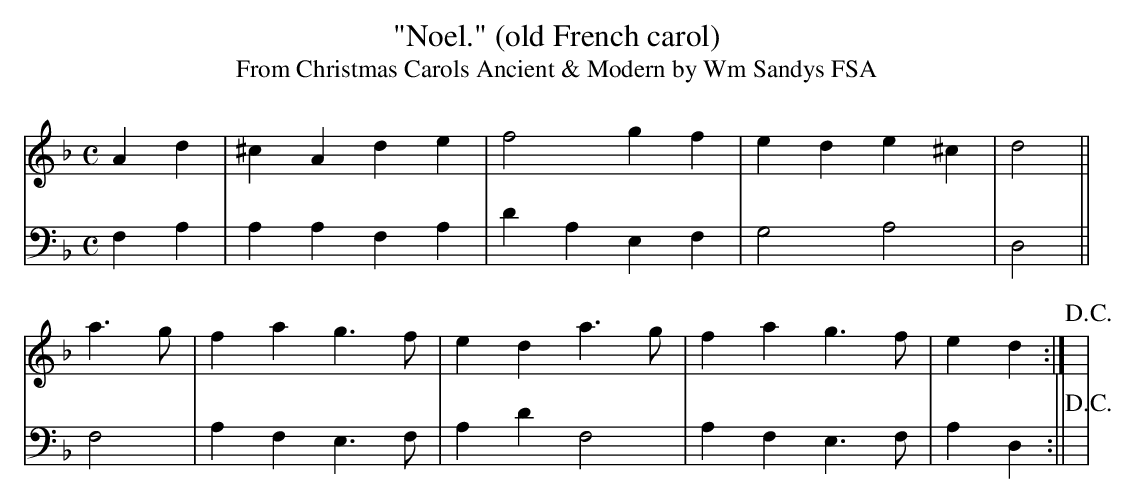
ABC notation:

X:1
T: "Noel." (old French carol)
T:From Christmas Carols Ancient & Modern by Wm Sandys FSA
M:C
L:1/4
K:Dm
V:T1 clef=treble
V:B1 middle=d clef=bass
[V:T1]A d | ^c A d e | f2 g f | e d e ^c | d2||
[V:B1]f a | a a f a | d' a e f | g2 a2 | d2 ||
[V:T1] a3/2 g/ | f a g3/2 f/ | e d a3/2 g/ | f a g3/2 f/ | e d :|!D.C.!|
[V:B1] f2 | a f e3/2 f/ | a d' f2 | a f e3/2 f/ | a d :||!D.C.!|
